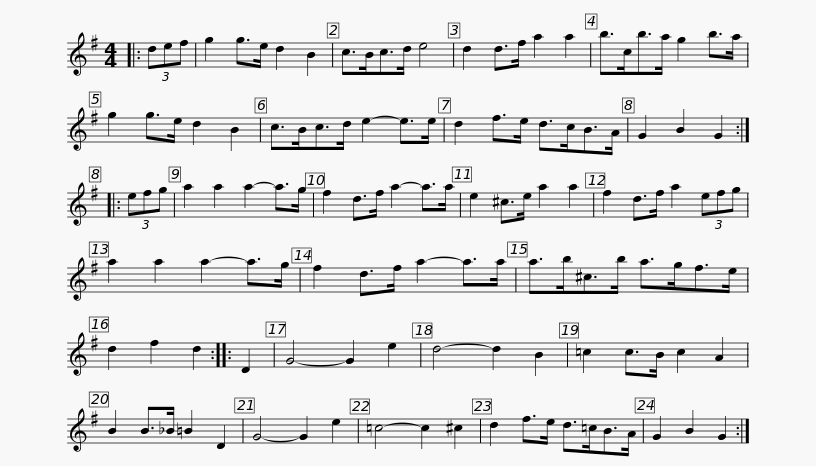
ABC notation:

X:1
L:1/8
M:4/4
I:linebreak $
K:G
V:1 treble
V:1
|: (3def | g2 g>e d2 B2 | c>Bc>d e4 | d2 d>f a2 a2 | b>cb>a g2 b>a | %5
 g2 g>e d2 B2 |$ c>Bc>d e2- e>e | d2 f>e d>cB>A | G2 B2 G2 :: (3efg | %10
 a2 a2 a2- a>g | f2 d>f a2- a>a | e2 ^c>e a2 a2 |$ f2 d>f a2 (3efg | a2 a2 a2- a>g | %15
 f2 d>f a2- a>a | a>b^c>b a>gf>e | d2 f2 d2 :: D2 | G4- G2 e2 |$ %20
 d4- d2 B2 | =c2 c>B c2 A2 | B2 B>_B =B2 D2 | G4- G2 e2 | =c4- c2 ^c2 | %25
 d2 f>e d>=cB>A | G2 B2 G2 :| %27
